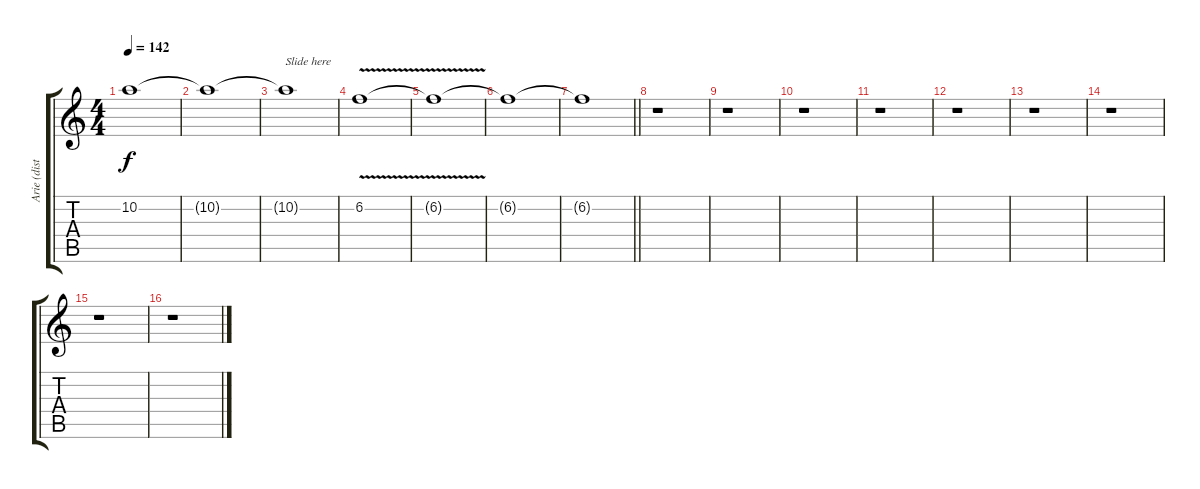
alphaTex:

\track ("Arie (distortion)" "Arie (dist") {instrument distortionguitar}
\staff {score tabs}
\tuning (E4 B3 G3 D3 A2 E2) {hide}
\ts (4 4)
\tempo 142
\clef g2
\ks c
10.2{t}.1{dy f volume 7} |
10.2{t}.1 |
10.2{t}.1{txt "Slide here"} |
6.2{v}.1 |
6.2{t}.1 |
6.2{t}.1 |
\barLineRight lightlight
6.2{t}.1 |
r.1 |
r.1 |
r.1 |
r.1 |
r.1 |
r.1 |
r.1 |
r.1 |
r.1
